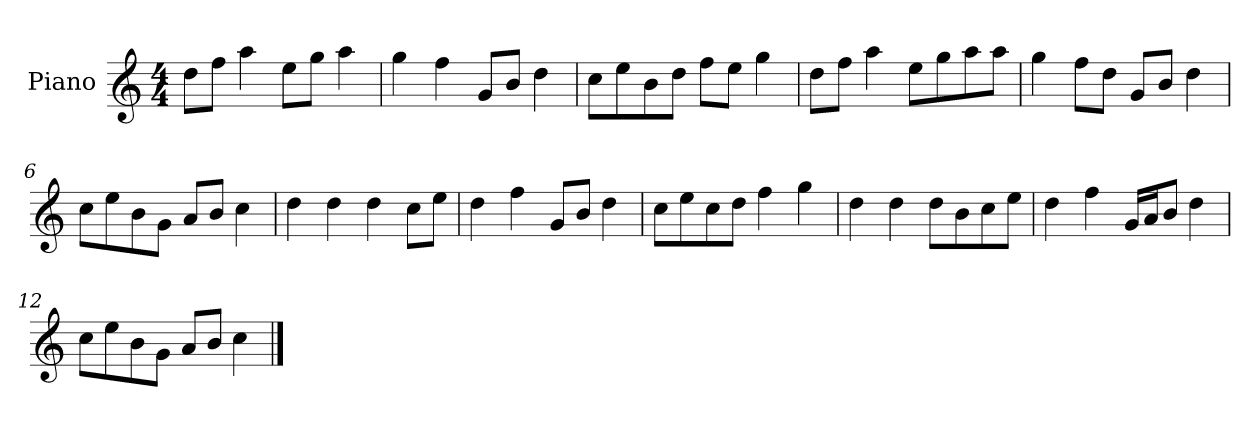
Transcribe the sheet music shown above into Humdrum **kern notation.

**kern
*part1
*staff1
*I"Piano
*I'P-no
*clefG2
*k[]
*M4/4
*MM90
=1
8dd\L
8ff\J
4aa\
8ee\L
8gg\J
4aa\
=2
4gg\
4ff\
8g/L
8b/J
4dd\
=3
8cc\L
8ee\
8b\
8dd\J
8ff\L
8ee\J
4gg\
=4
8dd\L
8ff\J
4aa\
8ee\L
8gg\
8aa\
8aa\J
=5
4gg\
8ff\L
8dd\J
8g/L
8b/J
4dd\
=6
8cc\L
8ee\
8b\
8g\J
8a/L
8b/J
4cc\
!!LO:LB:g=z
=7
4dd\
4dd\
4dd\
8cc\L
8ee\J
=8
4dd\
4ff\
8g/L
8b/J
4dd\
=9
8cc\L
8ee\
8cc\
8dd\J
4ff\
4gg\
=10
4dd\
4dd\
8dd\L
8b\
8cc\
8ee\J
=11
4dd\
4ff\
16g/LL
16a/J
8b/J
4dd\
=12
8cc\L
8ee\
8b\
8g\J
8a/L
8b/J
4cc\
==
*-
